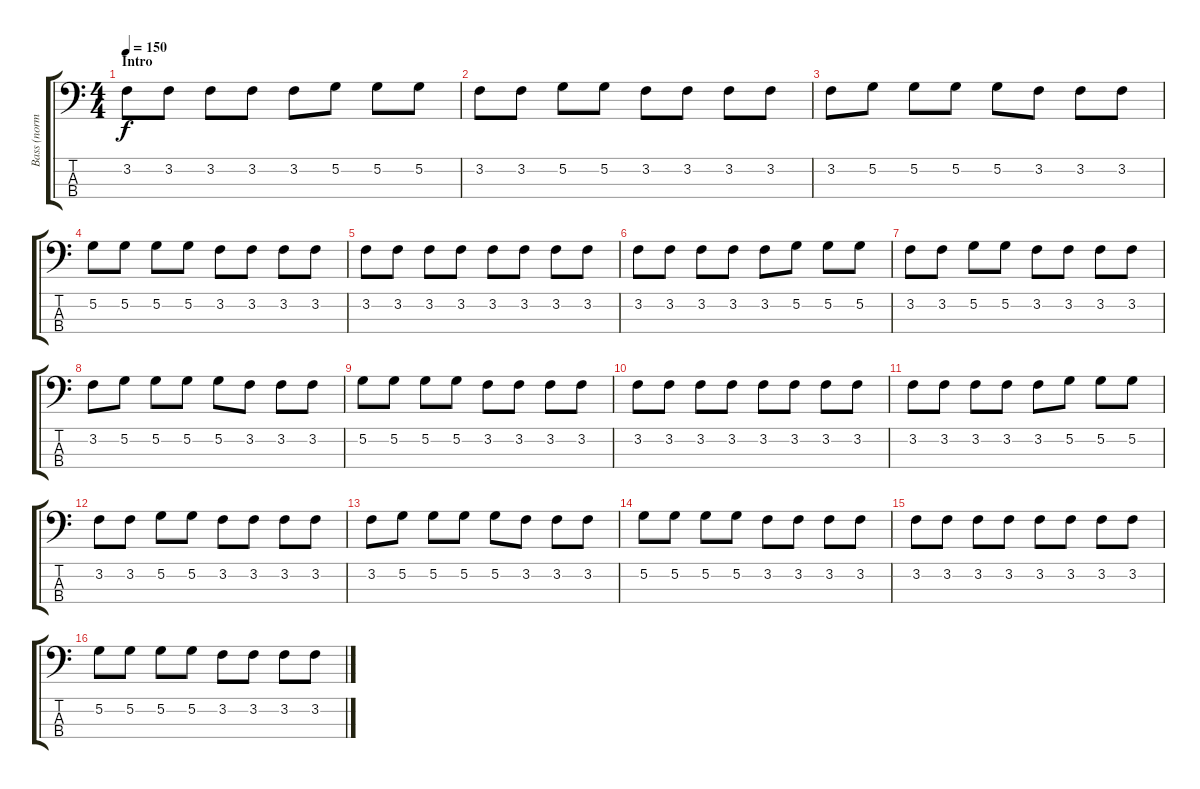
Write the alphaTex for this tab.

\track ("Bass (normal bass, stardard tuning)" "Bass (norm") {instrument electricbasspick}
\staff {score tabs}
\tuning (G2 D2 A1 E1) {hide}
\ts (4 4)
\section ("" "Intro")
\tempo 150
\clef f4
\ks c
3.2.8{dy f instrument electricbasspick} 3.2.8 3.2.8 3.2.8 3.2.8 5.2.8 5.2.8 5.2.8 |
3.2.8 3.2.8 5.2.8 5.2.8 3.2.8 3.2.8 3.2.8 3.2.8 |
3.2.8 5.2.8 5.2.8 5.2.8 5.2.8 3.2.8 3.2.8 3.2.8 |
5.2.8 5.2.8 5.2.8 5.2.8 3.2.8 3.2.8 3.2.8 3.2.8 |
3.2.8 3.2.8 3.2.8 3.2.8 3.2.8 3.2.8 3.2.8 3.2.8 |
3.2.8 3.2.8 3.2.8 3.2.8 3.2.8 5.2.8 5.2.8 5.2.8 |
3.2.8 3.2.8 5.2.8 5.2.8 3.2.8 3.2.8 3.2.8 3.2.8 |
3.2.8 5.2.8 5.2.8 5.2.8 5.2.8 3.2.8 3.2.8 3.2.8 |
5.2.8 5.2.8 5.2.8 5.2.8 3.2.8 3.2.8 3.2.8 3.2.8 |
3.2.8 3.2.8 3.2.8 3.2.8 3.2.8 3.2.8 3.2.8 3.2.8 |
3.2.8 3.2.8 3.2.8 3.2.8 3.2.8 5.2.8 5.2.8 5.2.8 |
3.2.8 3.2.8 5.2.8 5.2.8 3.2.8 3.2.8 3.2.8 3.2.8 |
3.2.8 5.2.8 5.2.8 5.2.8 5.2.8 3.2.8 3.2.8 3.2.8 |
5.2.8 5.2.8 5.2.8 5.2.8 3.2.8 3.2.8 3.2.8 3.2.8 |
3.2.8 3.2.8 3.2.8 3.2.8 3.2.8 3.2.8 3.2.8 3.2.8 |
5.2.8 5.2.8 5.2.8 5.2.8 3.2.8 3.2.8 3.2.8 3.2.8
